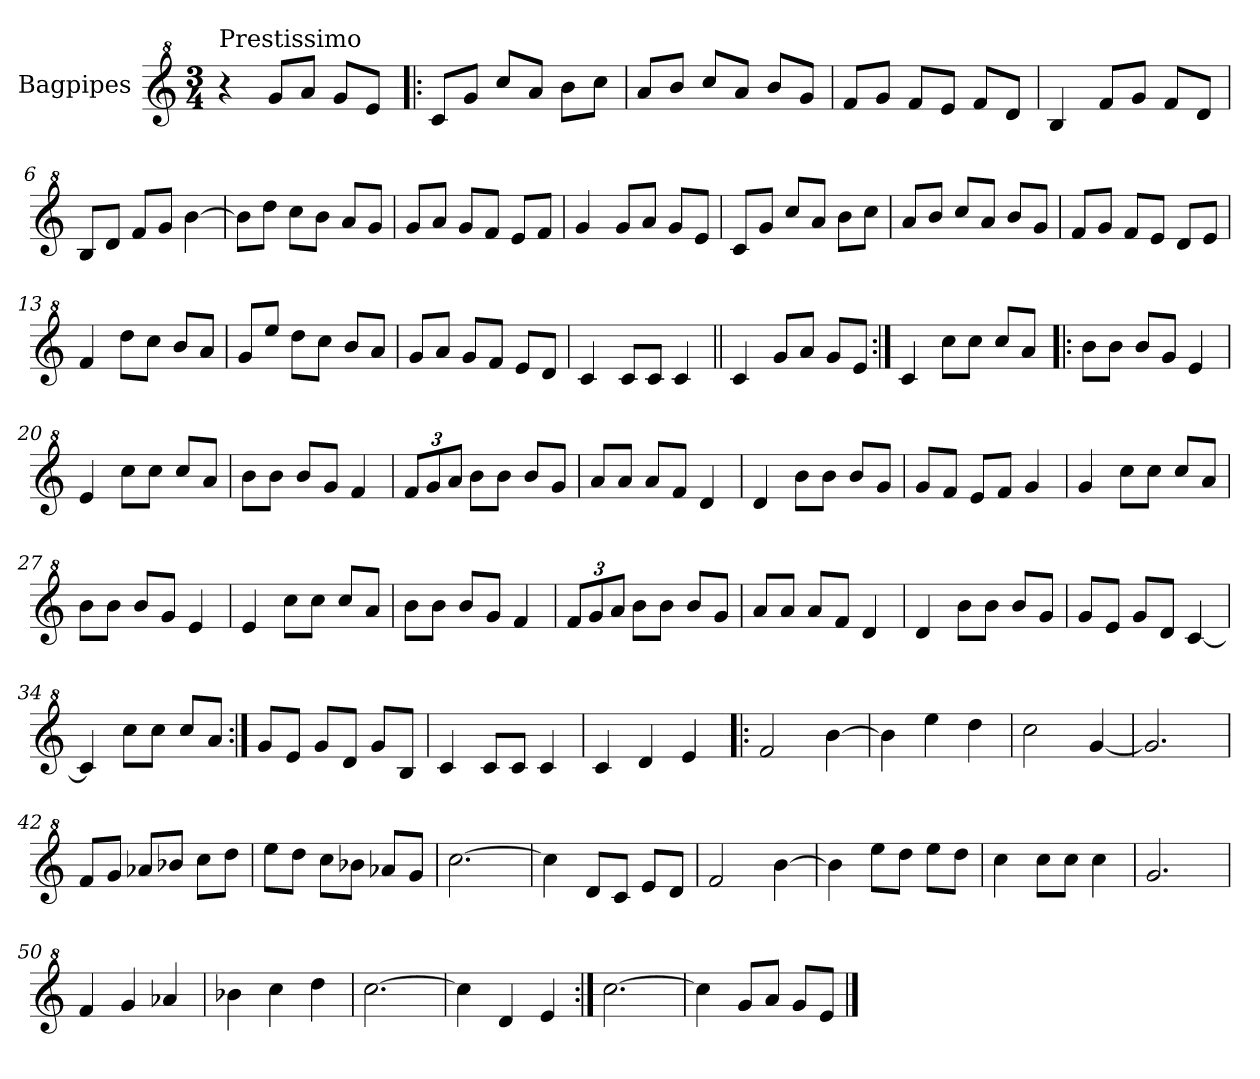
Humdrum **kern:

**kern
*part1
*staff1
*I"Bagpipes
*I'Bag
*clefG^2
*k[]
*C:
*M3/4
=1
!LO:TX:a:t=Prestissimo
4r
8gg/L
8aa/J
8gg/L
8ee/J
=2!|:
8cc/L
8gg/J
8ccc/L
8aa/J
8bb\L
8ccc\J
=3
8aa/L
8bb/J
8ccc/L
8aa/J
8bb/L
8gg/J
=4
8ff/L
8gg/J
8ff/L
8ee/J
8ff/L
8dd/J
=5
4b/
8ff/L
8gg/J
8ff/L
8dd/J
=6
8b/L
8dd/J
8ff/L
8gg/J
[4bb\
=7
8bb\L]
8ddd\J
8ccc\L
8bb\J
8aa/L
8gg/J
!!LO:LB:g=z
=8
8gg/L
8aa/J
8gg/L
8ff/J
8ee/L
8ff/J
=9
4gg/
8gg/L
8aa/J
8gg/L
8ee/J
=10
8cc/L
8gg/J
8ccc/L
8aa/J
8bb\L
8ccc\J
=11
8aa/L
8bb/J
8ccc/L
8aa/J
8bb/L
8gg/J
=12
8ff/L
8gg/J
8ff/L
8ee/J
8dd/L
8ee/J
=13
4ff/
8ddd\L
8ccc\J
8bb/L
8aa/J
=14
8gg/L
8eee/J
8ddd\L
8ccc\J
8bb/L
8aa/J
=15
8gg/L
8aa/J
8gg/L
8ff/J
8ee/L
8dd/J
!!LO:LB:g=z
=16
4cc/
8cc/L
8cc/J
4cc/
=17||
4cc/
8gg/L
8aa/J
8gg/L
8ee/J
=18:|!
4cc/
8ccc\L
8ccc\J
8ccc/L
8aa/J
=19!|:
8bb\L
8bb\J
8bb/L
8gg/J
4ee/
=20
4ee/
8ccc\L
8ccc\J
8ccc/L
8aa/J
=21
8bb\L
8bb\J
8bb/L
8gg/J
4ff/
=22
*Xbrackettup
12ff/L
12gg/
12aa/J
8bb\L
8bb\J
8bb/L
8gg/J
=23
8aa/L
8aa/J
8aa/L
8ff/J
4dd/
!!LO:LB:g=z
=24
4dd/
8bb\L
8bb\J
8bb/L
8gg/J
=25
8gg/L
8ff/J
8ee/L
8ff/J
4gg/
=26
4gg/
8ccc\L
8ccc\J
8ccc/L
8aa/J
=27
8bb\L
8bb\J
8bb/L
8gg/J
4ee/
=28
4ee/
8ccc\L
8ccc\J
8ccc/L
8aa/J
=29
8bb\L
8bb\J
8bb/L
8gg/J
4ff/
=30
12ff/L
12gg/
12aa/J
8bb\L
8bb\J
8bb/L
8gg/J
=31
8aa/L
8aa/J
8aa/L
8ff/J
4dd/
!!LO:LB:g=z
=32
4dd/
8bb\L
8bb\J
8bb/L
8gg/J
=33
8gg/L
8ee/J
8gg/L
8dd/J
[4cc/
=34
4cc/]
8ccc\L
8ccc\J
8ccc/L
8aa/J
=35:|!
8gg/L
8ee/J
8gg/L
8dd/J
8gg/L
8b/J
=36
4cc/
8cc/L
8cc/J
4cc/
=37
4cc/
4dd/
4ee/
=38!|:
2ff/
[4bb\
=39
4bb\]
4eee\
4ddd\
=40
2ccc\
[4gg/
=41
2.gg/]
!!LO:LB:g=z
=42
8ff/L
8gg/J
8aa-X/L
8bb-X/J
8ccc\L
8ddd\J
=43
8eee\L
8ddd\J
8ccc\L
8bb-X\J
8aa-X/L
8gg/J
=44
[2.ccc\
=45
4ccc\]
8dd/L
8cc/J
8ee/L
8dd/J
=46
2ff/
[4bb\
=47
4bb\]
8eee\L
8ddd\J
8eee\L
8ddd\J
=48
4ccc\
8ccc\L
8ccc\J
4ccc\
=49
2.gg/
=50
4ff/
4gg/
4aa-X/
=51
4bb-X\
4ccc\
4ddd\
=52
[2.ccc\
!!LO:LB:g=z
=53
4ccc\]
4dd/
4ee/
=54:|!
[2.ccc\
=55
4ccc\]
8gg/L
8aa/J
8gg/L
8ee/J
==
*-
